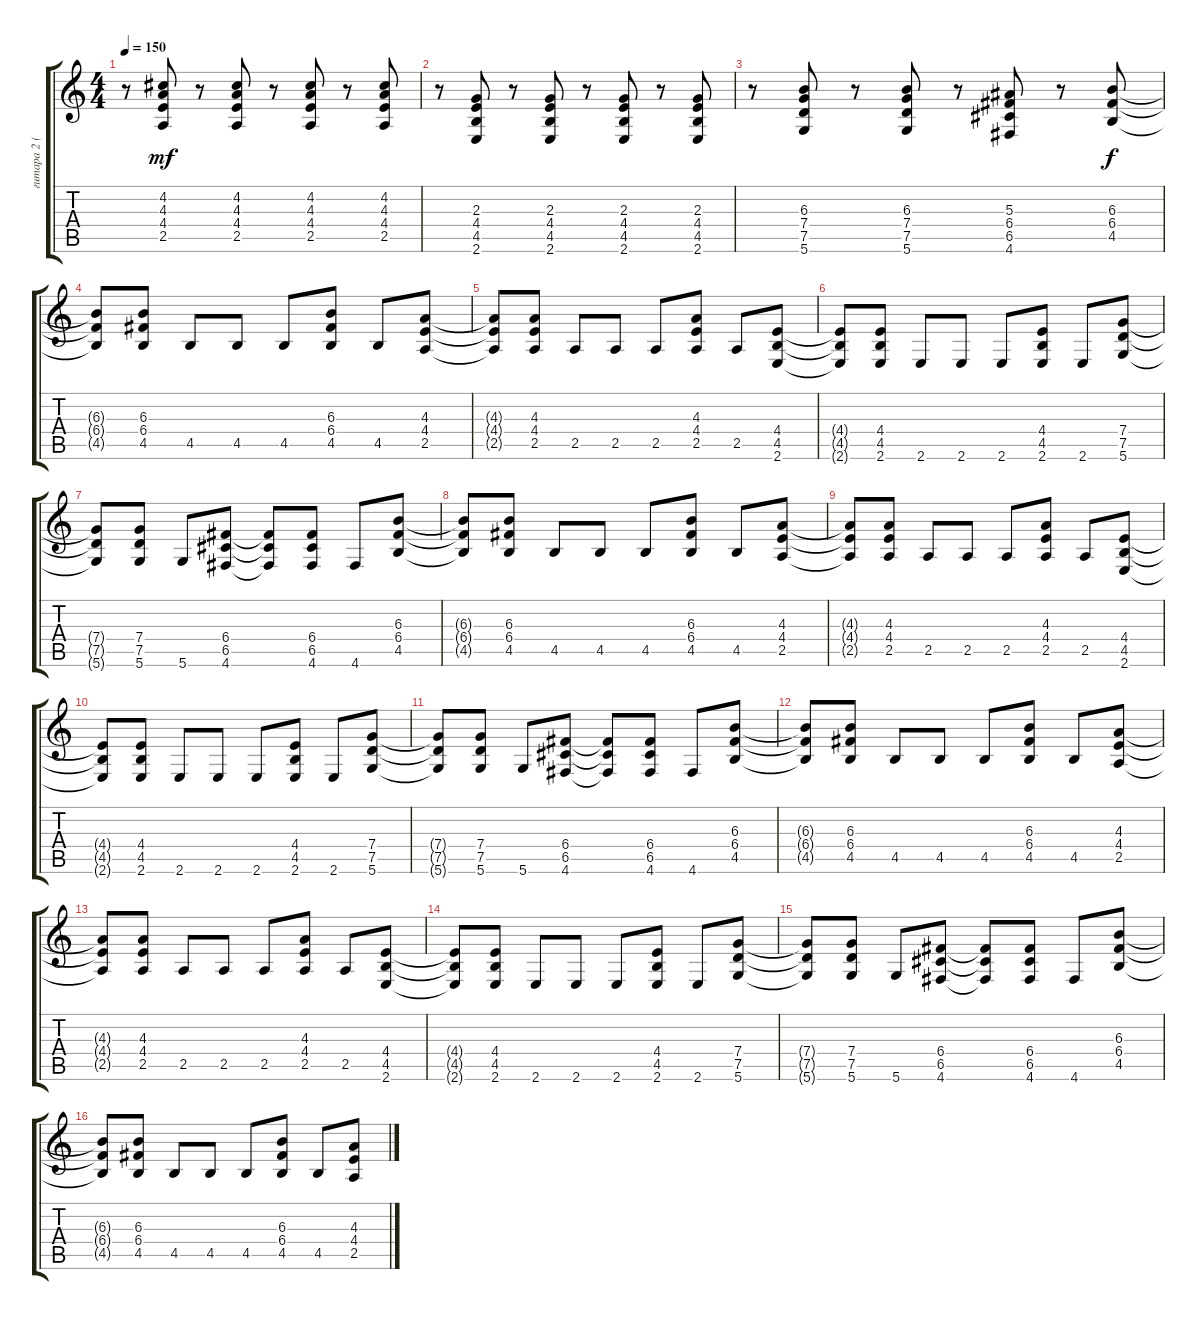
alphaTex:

\track ("гитара 2 (панорама)" "гитара 2 (") {instrument distortionguitar}
\staff {score tabs}
\tuning (D4 A3 F3 C3 G2 D2) {hide}
\ts (4 4)
\tempo 150
\clef g2
\ks c
r.8{dy mf} (4.2 4.3 4.4 2.5).8 r.8 (4.2 4.3 4.4 2.5).8 r.8 (4.2 4.3 4.4 2.5).8 r.8 (4.2 4.3 4.4 2.5).8 |
r.8 (2.3 4.4 4.5 2.6).8 r.8 (2.3 4.4 4.5 2.6).8 r.8 (2.3 4.4 4.5 2.6).8 r.8 (2.3 4.4 4.5 2.6).8 |
r.8 (6.3 7.4 7.5 5.6).8 r.8 (6.3 7.4 7.5 5.6).8 r.8 (5.3 6.4 6.5 4.6).8 r.8 (6.3 6.4 4.5).8{dy f instrument distortionguitar} |
(6.3{t} 6.4{t} 4.5{t}).8 (6.3 6.4 4.5).8 4.5.8 4.5.8 4.5.8 (6.3 6.4 4.5).8 4.5.8 (4.3 4.4 2.5).8 |
(4.3{t} 4.4{t} 2.5{t}).8 (4.3 4.4 2.5).8 2.5.8 2.5.8 2.5.8 (4.3 4.4 2.5).8 2.5.8 (4.4 4.5 2.6).8 |
(4.4{t} 4.5{t} 2.6{t}).8 (4.4 4.5 2.6).8 2.6.8 2.6.8 2.6.8 (4.4 4.5 2.6).8 2.6.8 (7.4 7.5 5.6).8 |
(7.4{t} 7.5{t} 5.6{t}).8 (7.4 7.5 5.6).8 5.6.8 (6.4 6.5 4.6).8 (6.4{t} 6.5{t} 4.6{t}).8 (6.4 6.5 4.6).8 4.6.8 (6.3 6.4 4.5).8 |
(6.3{t} 6.4{t} 4.5{t}).8 (6.3 6.4 4.5).8 4.5.8 4.5.8 4.5.8 (6.3 6.4 4.5).8 4.5.8 (4.3 4.4 2.5).8 |
(4.3{t} 4.4{t} 2.5{t}).8 (4.3 4.4 2.5).8 2.5.8 2.5.8 2.5.8 (4.3 4.4 2.5).8 2.5.8 (4.4 4.5 2.6).8 |
(4.4{t} 4.5{t} 2.6{t}).8 (4.4 4.5 2.6).8 2.6.8 2.6.8 2.6.8 (4.4 4.5 2.6).8 2.6.8 (7.4 7.5 5.6).8 |
(7.4{t} 7.5{t} 5.6{t}).8 (7.4 7.5 5.6).8 5.6.8 (6.4 6.5 4.6).8 (6.4{t} 6.5{t} 4.6{t}).8 (6.4 6.5 4.6).8 4.6.8 (6.3 6.4 4.5).8 |
(6.3{t} 6.4{t} 4.5{t}).8 (6.3 6.4 4.5).8 4.5.8 4.5.8 4.5.8 (6.3 6.4 4.5).8 4.5.8 (4.3 4.4 2.5).8 |
(4.3{t} 4.4{t} 2.5{t}).8 (4.3 4.4 2.5).8 2.5.8 2.5.8 2.5.8 (4.3 4.4 2.5).8 2.5.8 (4.4 4.5 2.6).8 |
(4.4{t} 4.5{t} 2.6{t}).8 (4.4 4.5 2.6).8 2.6.8 2.6.8 2.6.8 (4.4 4.5 2.6).8 2.6.8 (7.4 7.5 5.6).8 |
(7.4{t} 7.5{t} 5.6{t}).8 (7.4 7.5 5.6).8 5.6.8 (6.4 6.5 4.6).8 (6.4{t} 6.5{t} 4.6{t}).8 (6.4 6.5 4.6).8 4.6.8 (6.3 6.4 4.5).8 |
(6.3{t} 6.4{t} 4.5{t}).8 (6.3 6.4 4.5).8 4.5.8 4.5.8 4.5.8 (6.3 6.4 4.5).8 4.5.8 (4.3 4.4 2.5).8
